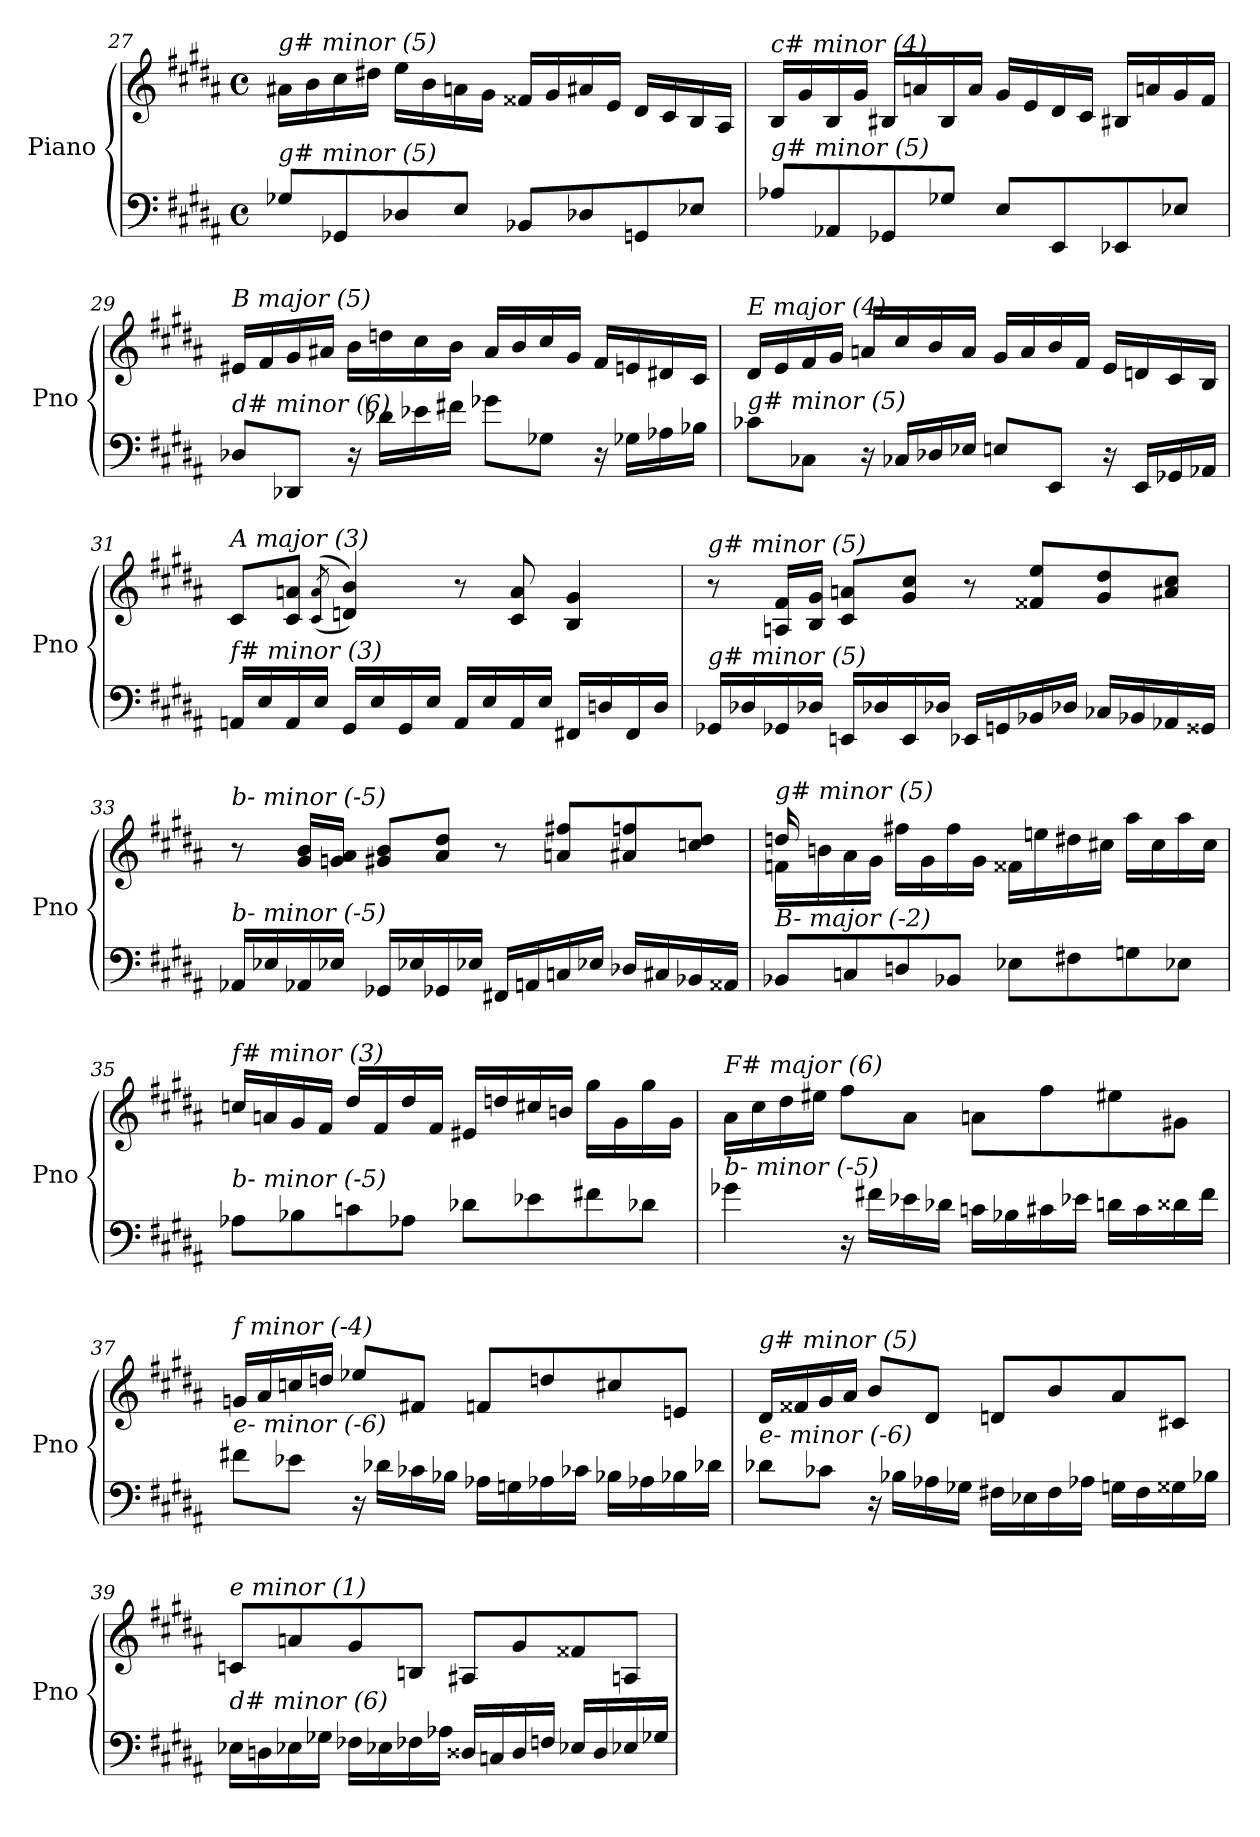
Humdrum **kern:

**kern	**kern
*part1	*part1
*staff2	*staff1
*I"Piano	*
*I'Pno	*
*clefF4	*clefG2
*k[f#c#g#d#a#]	*k[f#c#g#d#a#]
*M4/4	*M4/4
*met(c)	*met(c)
=27	=27
!	!LO:TX:i:t=g# minor (5)
!LO:TX:i:t=g# minor (5)	!
8G-Xi/L	16a#X\LL
.	16b\
8GG-Xi/	16cc#\
.	16dd#X\JJ
8D-Xi/	16ee\LL
.	16b\
8E/J	16an\
.	16g#\JJ
8BB-Xi/L	16f##X/LL
.	16g#/
8D-Xi/	16a#X/
.	16e/JJ
8GGni/	16d#/LL
.	16c#/
8E-Xi/J	16B/
.	16A#/JJ
!!LO:LB:g=z
=28	=28
!	!LO:TX:i:t=c# minor (4)
!LO:TX:i:t=g# minor (5)	!
8A-Xi/L	16B/LL
.	16g#/
8AA-Xi/	16B/
.	16g#/JJ
8GG-Xi/	16B#X/LL
.	16an/
8G-Xi/J	16B#/
.	16a/JJ
8E/L	16g#/LL
.	16e/
8EE/	16d#/
.	16c#/JJ
8EE-Xi/	16B#X/LL
.	16an/
8E-Xi/J	16g#/
.	16f#/JJ
=29	=29
!	!LO:TX:i:t=B major (5)
!LO:TX:i:t=d# minor (6)	!
8D-Xi/L	16e#X/LL
.	16f#/
8DD-Xi/J	16g#/
.	16a#X/JJ
16r	16b\LL
16d-Xi\LL	16ddn\
16e-Xi\	16cc#\
16f#Xi\JJ	16b\JJ
8g-Xi\L	16a#/LL
.	16b/
8G-Xi\J	16cc#/
.	16g#/JJ
16r	16f#/LL
16G-Xi\LL	16en/
16A-Xi\	16d#X/
16B-Xi\JJ	16c#/JJ
=30	=30
!	!LO:TX:i:t=E major (4)
!LO:TX:i:t=g# minor (5)	!
8c-Xi\L	16d#/LL
.	16e/
8C-Xi\J	16f#/
.	16g#/JJ
16r	16an/LL
16C-Xi/LL	16cc#/
16D-Xi/	16b/
16E-Xi/JJ	16a/JJ
8E/L	16g#/LL
.	16a/
8EE/J	16b/
.	16f#/JJ
16r	16e/LL
16EE/LL	16dn/
16GG-Xi/	16c#/
16AA-Xi/JJ	16B/JJ
!!LO:LB:g=z
=31	=31
!	!LO:TX:i:t=A major (3)
!LO:TX:i:t=f# minor (3)	!
16AAn/LL	8c#/L
16E/	.
16AA/	8c#/ 8an/J
16E/JJ	.
.	((>8qc#/ 8qa/
16GG#/LL	4dn/ 4b/))
16E/	.
16GG#/	.
16E/JJ	.
16AA/LL	8r
16E/	.
16AA/	8c#/ 8a/
16E/JJ	.
16FF#Xi/LL	4B/ 4g#/
16Dn/	.
16FF#i/	.
16D/JJ	.
=32	=32
!	!LO:TX:i:t=g# minor (5)
!LO:TX:i:t=g# minor (5)	!
16GG-Xi/LL	8r
16D-Xi/	.
16GG-Xi/	16An/ 16f#/LL
16D-Xi/JJ	16B/ 16g#/JJ
16EEn/LL	8c#/ 8an/L
16D-Xi/	.
16EE/	8g#/ 8cc#/J
16D-Xi/JJ	.
16EE-Xi/LL	8r
16GGni/	.
16BB-Xi/	8f##X/ 8ee/L
16D-Xi/JJ	.
16C-Xi/LL	8g#/ 8dd#/
16BB-Xi/	.
16AA-Xi/	8a#X/ 8cc#/J
16GG##i/JJ	.
=33	=33
!	!LO:TX:i:t=b- minor (-5)
!LO:TX:i:t=b- minor (-5)	!
16AA-Xi/LL	8r
16E-Xi/	.
16AA-Xi/	16g#/ 16b/LL
16E-Xi/JJ	16gni/ 16a#/JJ
16GG-Xi/LL	8g#/ 8b/L
16E-Xi/	.
16GG-Xi/	8a#/ 8dd#/J
16E-Xi/JJ	.
16FF#Xi/LL	8r
16AAni/	.
16Cni/	8ani/ 8ff#X/L
16E-Xi/JJ	.
16D-Xi/LL	8a#/ 8ffni/
16C#i/	.
16BB-Xi/	8ccni/ 8dd#/J
16AA##i/JJ	.
!!LO:PB:g=z
=34	=34
*^	*^
!	!	!LO:TX:i:t=g# minor (5)	!
!LO:TX:i:t=B- major (-2)	!	!	!
16ryy	8BB-Xi/L	16fni\LL	16ddni/
2...ryy	.	16bn\	2...ryy
.	8Cni/	16a#\	.
.	.	16g#\JJ	.
.	8Dni/	16ff#Xi\LL	.
.	.	16g#\	.
.	8BB-Xi/J	16ff#i\	.
.	.	16g#\JJ	.
.	8E-Xi\L	16f##X\LL	.
.	.	16een\	.
.	8F#Xi\	16dd#\	.
.	.	16cc#X\JJ	.
.	8Gni\	16aa#\LL	.
.	.	16cc#\	.
.	8E-Xi\J	16aa#\	.
.	.	16cc#\JJ	.
*v	*v	*	*
*	*v	*v
=35	=35
!	!LO:TX:i:t=f# minor (3)
!LO:TX:i:t=b- minor (-5)	!
8A-Xi\L	16ccni/LL
.	16an/
8B-Xi\	16g#/
.	16f#/JJ
8cni\	16dd#/LL
.	16f#/
8A-Xi\J	16dd#/
.	16f#/JJ
8d-Xi\L	16e#X/LL
.	16ddn/
8e-Xi\	16cc#/
.	16bn/JJ
8f#Xi\	16gg#\LL
.	16g#\
8d-Xi\J	16gg#\
.	16g#\JJ
=36	=36
!	!LO:TX:i:t=F# major (6)
!LO:TX:i:t=b- minor (-5)	!
4g-Xi\	16a#\LL
.	16cc#\
.	16dd#\
.	16ee#X\JJ
16r	8ff#\L
16f#Xi\LL	.
16e-Xi\	8a#\J
16d-Xi\JJ	.
16cni\LL	8ani\L
16B-Xi\	.
16c#i\	8ff#\
16e-Xi\JJ	.
16dni\LL	8ee#X\
16c#i\	.
16d##i\	8g#X\J
16f#i\JJ	.
!!LO:LB:g=z
=37	=37
!	!LO:TX:i:t=f minor (-4)
!LO:TX:i:t=e- minor (-6)	!
8f#Xi\L	16gni/LL
.	16a#/
8e-Xi\J	16ccni/
.	16ddni/JJ
16r	8ee-Xi/L
16d-Xi\LL	.
16c-Xi\	8f#X/J
16B-Xi\JJ	.
16A-Xi\LL	8fni/L
16Gni\	.
16A-Xi\	8ddn/
16c-Xi\JJ	.
16B-Xi\LL	8cc#X/
16A-Xi\	.
16B-Xi\	8en/J
16d-Xi\JJ	.
=38	=38
!	!LO:TX:i:t=g# minor (5)
!LO:TX:i:t=e- minor (-6)	!
8d-Xi\L	16d#/LL
.	16f##X/
8c-Xi\J	16g#/
.	16a#/JJ
16r	8b/L
16B-Xi\LL	.
16A-Xi\	8d#/J
16G-Xi\JJ	.
16F#Xi\LL	8dni/L
16E-Xi\	.
16F#i\	8b/
16A-Xi\JJ	.
16Gni\LL	8a#/
16F#i\	.
16G##i\	8c#X/J
16B-Xi\JJ	.
=39	=39
!	!LO:TX:i:t=e minor (1)
!LO:TX:i:t=d# minor (6)	!
16E-Xi\LL	8cni/L
16Dni\	.
16E-Xi\	8an/
16G-Xi\JJ	.
16F-Xi\LL	8g#/
16E-Xi\	.
16F-Xi\	8Bn/J
16A-Xi\JJ	.
16D##i/LL	8A#X/L
16Cni/	.
16D##i/	8g#/
16Fni/JJ	.
16E-Xi/LL	8f##X/
16D##i/	.
16E-Xi/	8An/J
16G-Xi/JJ	.
=	=
*-	*-
